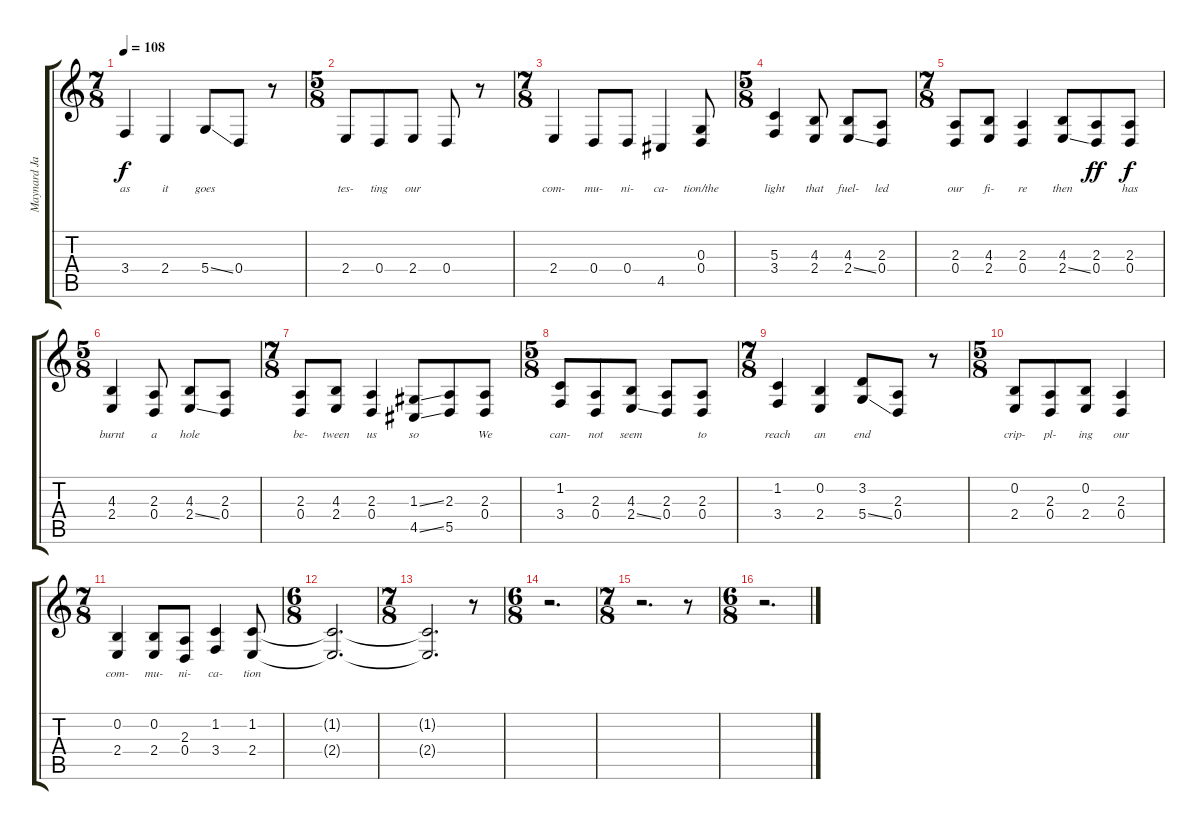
\track ("Maynard James Keenan (Vocals)" "Maynard Ja") {instrument bassoon}
\staff {score tabs}
\tuning (E4 B3 G3 D3 A2 E2) {hide}
\ts (7 8)
\tempo 108
\clef g2
\ks c
3.4.4{lyrics (0 "as") lyrics (1 "") lyrics (2 "") lyrics (3 "") lyrics (4 "") dy f} 2.4.4{lyrics (0 "it") lyrics (1 "") lyrics (2 "") lyrics (3 "") lyrics (4 "")} 5.4{ss}.8{lyrics (0 "goes") lyrics (1 "") lyrics (2 "") lyrics (3 "") lyrics (4 "")} 0.4.8{lyrics (0 "") lyrics (1 "") lyrics (2 "") lyrics (3 "") lyrics (4 "")} r.8 |
\ts (5 8)
2.4.8{lyrics (0 "tes-") lyrics (1 "") lyrics (2 "") lyrics (3 "") lyrics (4 "")} 0.4.8{lyrics (0 "ting") lyrics (1 "") lyrics (2 "") lyrics (3 "") lyrics (4 "")} 2.4.8{lyrics (0 "our") lyrics (1 "") lyrics (2 "") lyrics (3 "") lyrics (4 "")} 0.4.8{lyrics (0 "") lyrics (1 "") lyrics (2 "") lyrics (3 "") lyrics (4 "")} r.8 |
\ts (7 8)
2.4.4{lyrics (0 "com-") lyrics (1 "") lyrics (2 "") lyrics (3 "") lyrics (4 "")} 0.4.8{lyrics (0 "mu-") lyrics (1 "") lyrics (2 "") lyrics (3 "") lyrics (4 "")} 0.4.8{lyrics (0 "ni-") lyrics (1 "") lyrics (2 "") lyrics (3 "") lyrics (4 "")} 4.5.4{lyrics (0 "ca-") lyrics (1 "") lyrics (2 "") lyrics (3 "") lyrics (4 "")} (0.3 0.4).8{lyrics (0 "tion/the") lyrics (1 "") lyrics (2 "") lyrics (3 "") lyrics (4 "")} |
\ts (5 8)
(5.3 3.4).4{lyrics (0 "light") lyrics (1 "") lyrics (2 "") lyrics (3 "") lyrics (4 "")} (4.3 2.4).8{lyrics (0 "that") lyrics (1 "") lyrics (2 "") lyrics (3 "") lyrics (4 "")} (4.3 2.4{ss}).8{lyrics (0 "fuel-") lyrics (1 "") lyrics (2 "") lyrics (3 "") lyrics (4 "")} (2.3 0.4).8{lyrics (0 "led") lyrics (1 "") lyrics (2 "") lyrics (3 "") lyrics (4 "")} |
\ts (7 8)
(2.3 0.4).8{lyrics (0 "our") lyrics (1 "") lyrics (2 "") lyrics (3 "") lyrics (4 "")} (4.3 2.4).8{lyrics (0 "fi-") lyrics (1 "") lyrics (2 "") lyrics (3 "") lyrics (4 "")} (2.3 0.4).4{lyrics (0 "re") lyrics (1 "") lyrics (2 "") lyrics (3 "") lyrics (4 "")} (4.3 2.4{ss}).8{lyrics (0 "then") lyrics (1 "") lyrics (2 "") lyrics (3 "") lyrics (4 "")} (2.3 0.4).8{lyrics (0 "") lyrics (1 "") lyrics (2 "") lyrics (3 "") lyrics (4 "") dy ff} (2.3 0.4).8{lyrics (0 "has") lyrics (1 "") lyrics (2 "") lyrics (3 "") lyrics (4 "") dy f} |
\ts (5 8)
(4.3 2.4).4{lyrics (0 "burnt") lyrics (1 "") lyrics (2 "") lyrics (3 "") lyrics (4 "")} (2.3 0.4).8{lyrics (0 "a") lyrics (1 "") lyrics (2 "") lyrics (3 "") lyrics (4 "")} (4.3 2.4{ss}).8{lyrics (0 "hole") lyrics (1 "") lyrics (2 "") lyrics (3 "") lyrics (4 "")} (2.3 0.4).8{lyrics (0 "") lyrics (1 "") lyrics (2 "") lyrics (3 "") lyrics (4 "")} |
\ts (7 8)
(2.3 0.4).8{lyrics (0 "be-") lyrics (1 "") lyrics (2 "") lyrics (3 "") lyrics (4 "")} (4.3 2.4).8{lyrics (0 "tween") lyrics (1 "") lyrics (2 "") lyrics (3 "") lyrics (4 "")} (2.3 0.4).4{lyrics (0 "us") lyrics (1 "") lyrics (2 "") lyrics (3 "") lyrics (4 "")} (1.3{ss} 4.5{ss}).8{lyrics (0 "so") lyrics (1 "") lyrics (2 "") lyrics (3 "") lyrics (4 "")} (2.3 5.5).8{lyrics (0 "") lyrics (1 "") lyrics (2 "") lyrics (3 "") lyrics (4 "")} (2.3 0.4).8{lyrics (0 "We") lyrics (1 "") lyrics (2 "") lyrics (3 "") lyrics (4 "")} |
\ts (5 8)
(1.2 3.4).8{lyrics (0 "can-") lyrics (1 "") lyrics (2 "") lyrics (3 "") lyrics (4 "")} (2.3 0.4).8{lyrics (0 "not") lyrics (1 "") lyrics (2 "") lyrics (3 "") lyrics (4 "")} (4.3 2.4{ss}).8{lyrics (0 "seem") lyrics (1 "") lyrics (2 "") lyrics (3 "") lyrics (4 "")} (2.3 0.4).8{lyrics (0 "") lyrics (1 "") lyrics (2 "") lyrics (3 "") lyrics (4 "")} (2.3 0.4).8{lyrics (0 "to") lyrics (1 "") lyrics (2 "") lyrics (3 "") lyrics (4 "")} |
\ts (7 8)
(1.2 3.4).4{lyrics (0 "reach") lyrics (1 "") lyrics (2 "") lyrics (3 "") lyrics (4 "")} (0.2 2.4).4{lyrics (0 "an") lyrics (1 "") lyrics (2 "") lyrics (3 "") lyrics (4 "")} (3.2 5.4{ss}).8{lyrics (0 "end") lyrics (1 "") lyrics (2 "") lyrics (3 "") lyrics (4 "")} (2.3 0.4).8{lyrics (0 "") lyrics (1 "") lyrics (2 "") lyrics (3 "") lyrics (4 "")} r.8 |
\ts (5 8)
(0.2 2.4).8{lyrics (0 "crip-") lyrics (1 "") lyrics (2 "") lyrics (3 "") lyrics (4 "")} (2.3 0.4).8{lyrics (0 "pl-") lyrics (1 "") lyrics (2 "") lyrics (3 "") lyrics (4 "")} (0.2 2.4).8{lyrics (0 "ing") lyrics (1 "") lyrics (2 "") lyrics (3 "") lyrics (4 "")} (2.3 0.4).4{lyrics (0 "our") lyrics (1 "") lyrics (2 "") lyrics (3 "") lyrics (4 "")} |
\ts (7 8)
(0.2 2.4).4{lyrics (0 "com-") lyrics (1 "") lyrics (2 "") lyrics (3 "") lyrics (4 "")} (0.2 2.4).8{lyrics (0 "mu-") lyrics (1 "") lyrics (2 "") lyrics (3 "") lyrics (4 "")} (2.3 0.4).8{lyrics (0 "ni-") lyrics (1 "") lyrics (2 "") lyrics (3 "") lyrics (4 "")} (1.2 3.4).4{lyrics (0 "ca-") lyrics (1 "") lyrics (2 "") lyrics (3 "") lyrics (4 "")} (1.2 2.4).8{lyrics (0 "tion") lyrics (1 "") lyrics (2 "") lyrics (3 "") lyrics (4 "")} |
\ts (6 8)
(1.2{t} 2.4{t}).2{d lyrics (0 "") lyrics (1 "") lyrics (2 "") lyrics (3 "") lyrics (4 "")} |
\ts (7 8)
(1.2{t} 2.4{t}).2{d lyrics (0 "") lyrics (1 "") lyrics (2 "") lyrics (3 "") lyrics (4 "")} r.8 |
\ts (6 8)
r.2{d} |
\ts (7 8)
r.2{d} r.8 |
\ts (6 8)
r.2{d}
